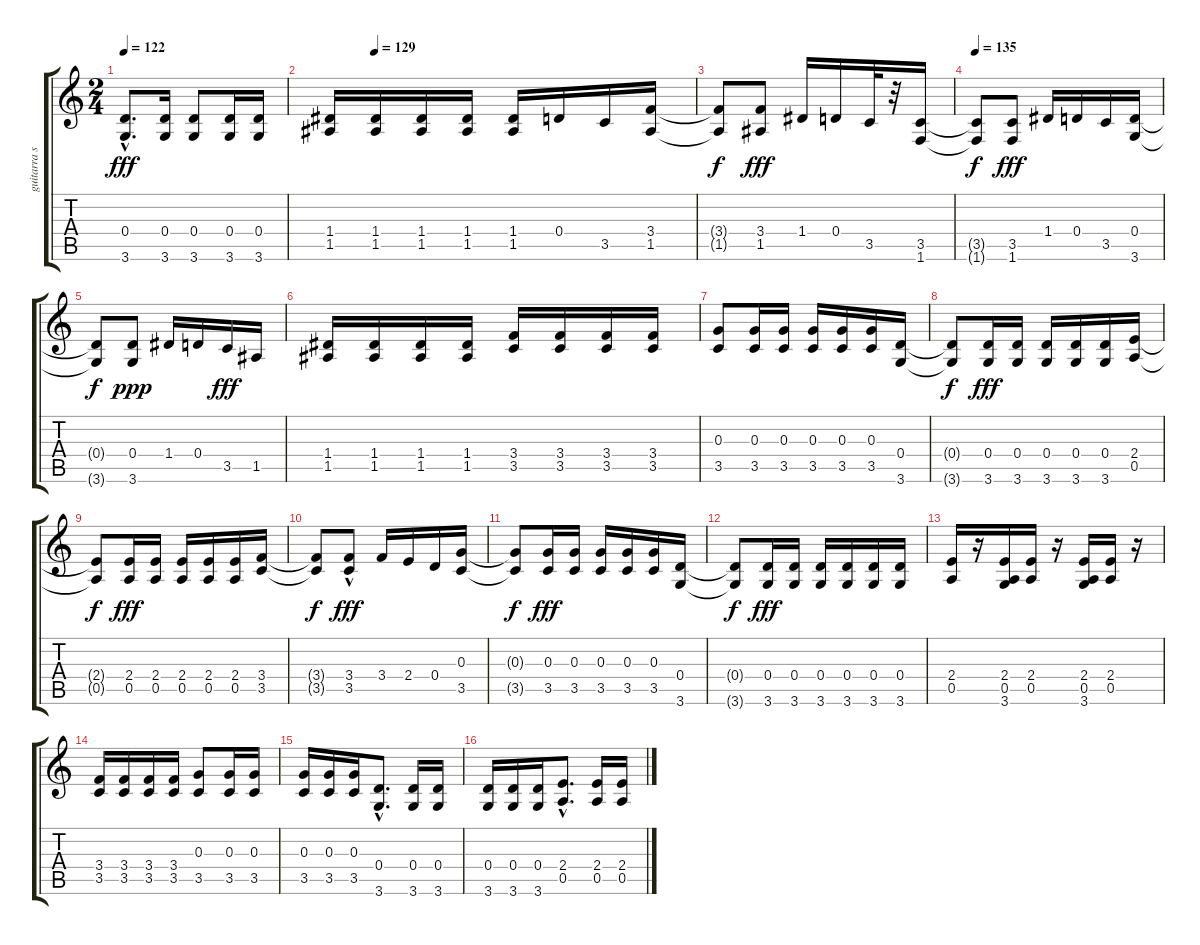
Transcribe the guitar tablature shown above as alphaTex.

\track ("guitarra saturada" "guitarra s") {instrument overdrivenguitar}
\staff {score tabs}
\tuning (E4 B3 G3 D3 A2 E2) {hide}
\ts (2 4)
\tempo 122
\clef g2
\ks c
(0.4{hac} 3.6{hac}).8{d dy fff} (0.4 3.6).16 (0.4 3.6).8 (0.4 3.6).16 (0.4 3.6).16 |
\tempo (129 0.125)
(1.4 1.5).16 (1.4 1.5).16 (1.4 1.5).16 (1.4 1.5).16 (1.4 1.5).16 0.4.16 3.5.16 (3.4 1.5).16 |
(3.4{t} 1.5{t}).8{dy f} (3.4 1.5).8{dy fff} 1.4.16 0.4.16 3.5.32 r.32 (3.5 1.6).16 |
\tempo 135
(3.5{t} 1.6{t}).8{dy f} (3.5 1.6).8{dy fff} 1.4.16 0.4.16 3.5.16 (0.4 3.6).16 |
(0.4{t} 3.6{t}).8{dy f} (0.4 3.6).8{dy ppp} 1.4.16 0.4.16 3.5.16{dy fff} 1.5.16 |
(1.4 1.5).16 (1.4 1.5).16 (1.4 1.5).16 (1.4 1.5).16 (3.4 3.5).16 (3.4 3.5).16 (3.4 3.5).16 (3.4 3.5).16 |
(0.3 3.5).8 (0.3 3.5).16 (0.3 3.5).16 (0.3 3.5).16 (0.3 3.5).16 (0.3 3.5).16 (0.4 3.6).16 |
(0.4{t} 3.6{t}).8{dy f} (0.4 3.6).16{dy fff} (0.4 3.6).16 (0.4 3.6).16 (0.4 3.6).16 (0.4 3.6).16 (2.4 0.5).16 |
(2.4{t} 0.5{t}).8{dy f} (2.4 0.5).16{dy fff} (2.4 0.5).16 (2.4 0.5).16 (2.4 0.5).16 (2.4 0.5).16 (3.4 3.5).16 |
(3.4{t} 3.5{t}).8{dy f} (3.4 3.5{hac}).8{dy fff} 3.4.16 2.4.16 0.4.16 (0.3 3.5).16 |
(0.3{t} 3.5{t}).8{dy f} (0.3 3.5).16{dy fff} (0.3 3.5).16 (0.3 3.5).16 (0.3 3.5).16 (0.3 3.5).16 (0.4 3.6).16 |
(0.4{t} 3.6{t}).8{dy f} (0.4 3.6).16{dy fff} (0.4 3.6).16 (0.4 3.6).16 (0.4 3.6).16 (0.4 3.6).16 (0.4 3.6).16 |
(2.4 0.5).16 r.16 (2.4 0.5 3.6).16 (2.4 0.5).16 r.16 (2.4 0.5 3.6).16 (2.4 0.5).16 r.16 |
(3.4 3.5).16 (3.4 3.5).16 (3.4 3.5).16 (3.4 3.5).16 (0.3 3.5).8 (0.3 3.5).16 (0.3 3.5).16 |
(0.3 3.5).16 (0.3 3.5).16 (0.3 3.5).16 (0.4{hac} 3.6{hac}).8{d} (0.4 3.6).16 (0.4 3.6).16 |
(0.4 3.6).16 (0.4 3.6).16 (0.4 3.6).16 (2.4{hac} 0.5{hac}).8{d} (2.4 0.5).16 (2.4 0.5).16
